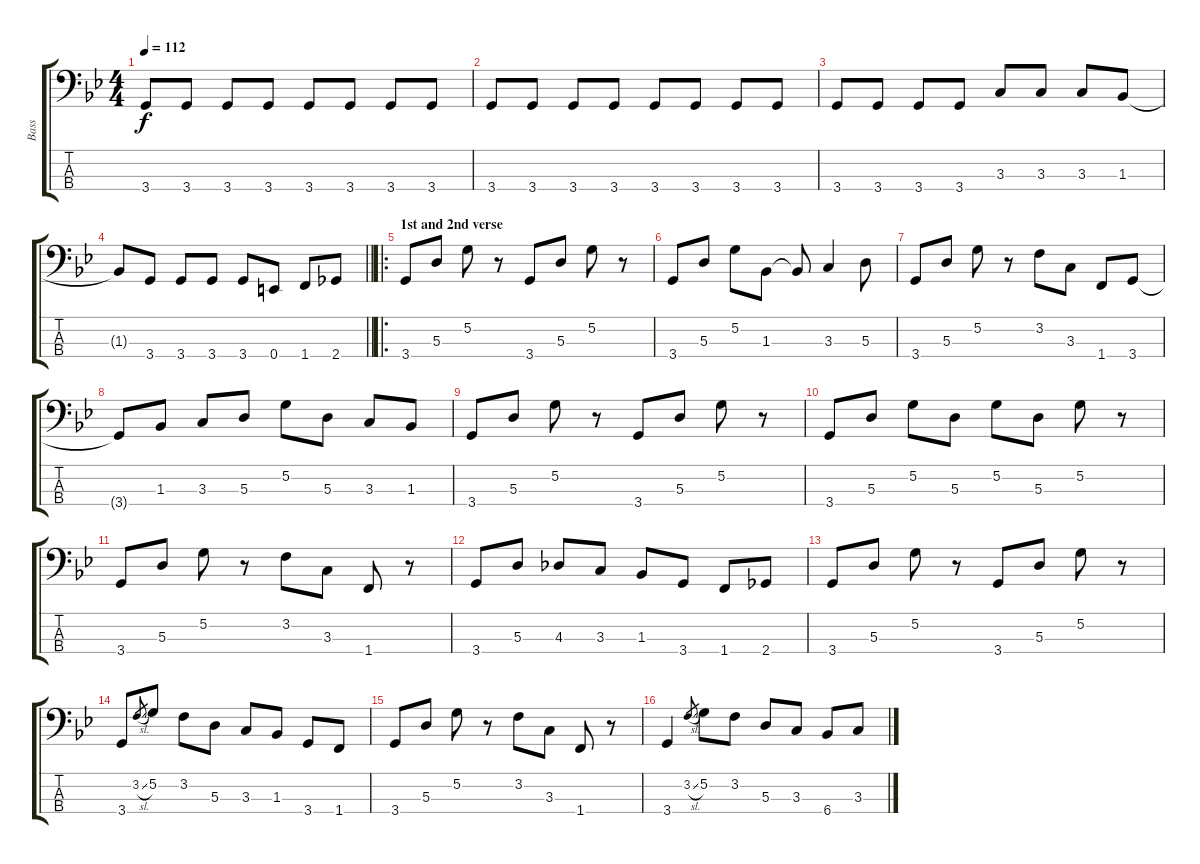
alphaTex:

\track ("Bass" "Bass") {instrument electricbasspick}
\staff {score tabs}
\tuning (G2 D2 A1 E1) {hide}
\ts (4 4)
\tempo 112
\clef f4
\ks bb
3.4.8{dy f} 3.4.8 3.4.8 3.4.8 3.4.8 3.4.8 3.4.8 3.4.8 |
3.4.8 3.4.8 3.4.8 3.4.8 3.4.8 3.4.8 3.4.8 3.4.8 |
3.4.8 3.4.8 3.4.8 3.4.8 3.3.8 3.3.8 3.3.8 1.3.8 |
\barLineRight lightlight
1.3{t}.8 3.4.8 3.4.8 3.4.8 3.4.8 0.4.8 1.4.8 2.4.8 |
\ro
\section ("" "1st and 2nd verse")
3.4.8 5.3.8 5.2.8 r.8 3.4.8 5.3.8 5.2.8 r.8 |
3.4.8 5.3.8 5.2.8 1.3.8 1.3{t}.8 3.3.4 5.3.8 |
3.4.8 5.3.8 5.2.8 r.8 3.2.8 3.3.8 1.4.8 3.4.8 |
3.4{t}.8 1.3.8 3.3.8 5.3.8 5.2.8 5.3.8 3.3.8 1.3.8 |
3.4.8 5.3.8 5.2.8 r.8 3.4.8 5.3.8 5.2.8 r.8 |
3.4.8 5.3.8 5.2.8 5.3.8 5.2.8 5.3.8 5.2.8 r.8 |
3.4.8 5.3.8 5.2.8 r.8 3.2.8 3.3.8 1.4.8 r.8 |
3.4.8 5.3.8 4.3.8 3.3.8 1.3.8 3.4.8 1.4.8 2.4.8 |
3.4.8 5.3.8 5.2.8 r.8 3.4.8 5.3.8 5.2.8 r.8 |
3.4.8 3.2{sl}.8{gr} 5.2.8 3.2.8 5.3.8 3.3.8 1.3.8 3.4.8 1.4.8 |
3.4.8 5.3.8 5.2.8 r.8 3.2.8 3.3.8 1.4.8 r.8 |
3.4.4 3.2{sl}.8{gr} 5.2.8 3.2.8 5.3.8 3.3.8 6.4.8 3.3.8
